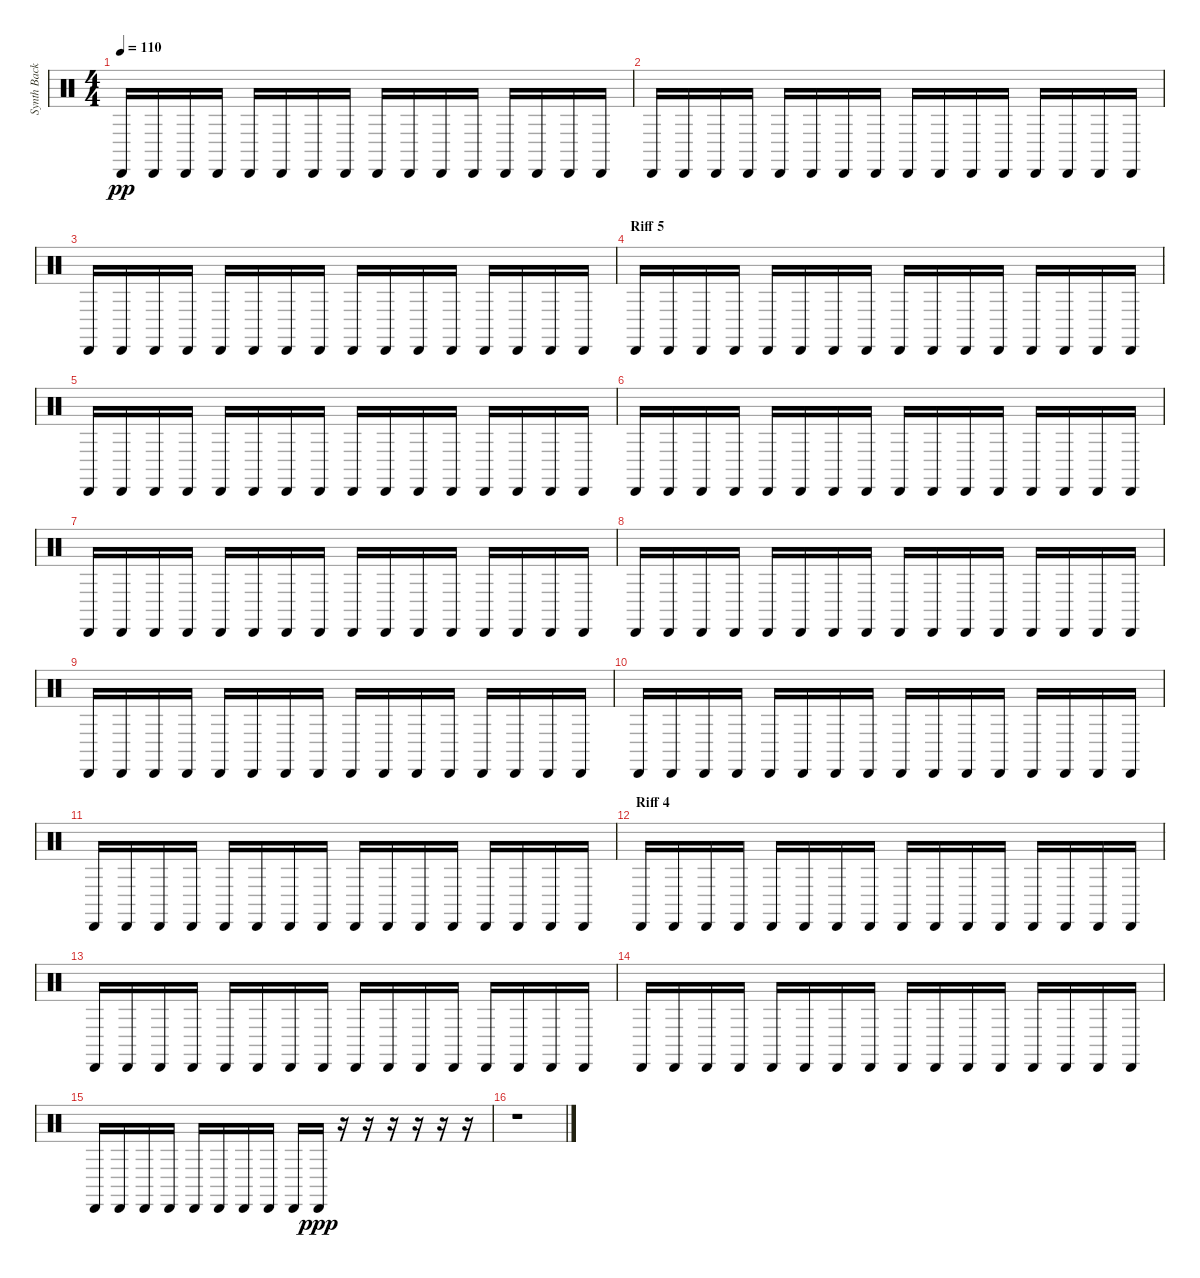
\track ("Synth Background Rhythm" "Synth Back") {instrument percussion}
\staff {score}
\articulation defaults
\ts (4 4)
\tempo 110
\clef neutral
\ks c "Cabasa (hit)".16{dy pp} "Cabasa (hit)".16 "Cabasa (hit)".16 "Cabasa (hit)".16 "Cabasa (hit)".16 "Cabasa (hit)".16 "Cabasa (hit)".16 "Cabasa (hit)".16 "Cabasa (hit)".16 "Cabasa (hit)".16 "Cabasa (hit)".16 "Cabasa (hit)".16 "Cabasa (hit)".16 "Cabasa (hit)".16 "Cabasa (hit)".16 "Cabasa (hit)".16
|
"Cabasa (hit)".16 "Cabasa (hit)".16 "Cabasa (hit)".16 "Cabasa (hit)".16 "Cabasa (hit)".16 "Cabasa (hit)".16 "Cabasa (hit)".16 "Cabasa (hit)".16 "Cabasa (hit)".16 "Cabasa (hit)".16 "Cabasa (hit)".16 "Cabasa (hit)".16 "Cabasa (hit)".16 "Cabasa (hit)".16 "Cabasa (hit)".16 "Cabasa (hit)".16 |
"Cabasa (hit)".16 "Cabasa (hit)".16 "Cabasa (hit)".16 "Cabasa (hit)".16 "Cabasa (hit)".16 "Cabasa (hit)".16 "Cabasa (hit)".16 "Cabasa (hit)".16 "Cabasa (hit)".16 "Cabasa (hit)".16 "Cabasa (hit)".16 "Cabasa (hit)".16 "Cabasa (hit)".16 "Cabasa (hit)".16 "Cabasa (hit)".16 "Cabasa (hit)".16 |
\section ("" "Riff 5")
"Cabasa (hit)".16 "Cabasa (hit)".16 "Cabasa (hit)".16 "Cabasa (hit)".16 "Cabasa (hit)".16 "Cabasa (hit)".16 "Cabasa (hit)".16 "Cabasa (hit)".16 "Cabasa (hit)".16 "Cabasa (hit)".16 "Cabasa (hit)".16 "Cabasa (hit)".16 "Cabasa (hit)".16 "Cabasa (hit)".16 "Cabasa (hit)".16 "Cabasa (hit)".16 |
"Cabasa (hit)".16 "Cabasa (hit)".16 "Cabasa (hit)".16 "Cabasa (hit)".16 "Cabasa (hit)".16 "Cabasa (hit)".16 "Cabasa (hit)".16 "Cabasa (hit)".16 "Cabasa (hit)".16 "Cabasa (hit)".16 "Cabasa (hit)".16 "Cabasa (hit)".16 "Cabasa (hit)".16 "Cabasa (hit)".16 "Cabasa (hit)".16 "Cabasa (hit)".16 |
"Cabasa (hit)".16 "Cabasa (hit)".16 "Cabasa (hit)".16 "Cabasa (hit)".16 "Cabasa (hit)".16 "Cabasa (hit)".16 "Cabasa (hit)".16 "Cabasa (hit)".16 "Cabasa (hit)".16 "Cabasa (hit)".16 "Cabasa (hit)".16 "Cabasa (hit)".16 "Cabasa (hit)".16 "Cabasa (hit)".16 "Cabasa (hit)".16 "Cabasa (hit)".16 |
"Cabasa (hit)".16 "Cabasa (hit)".16 "Cabasa (hit)".16 "Cabasa (hit)".16 "Cabasa (hit)".16 "Cabasa (hit)".16 "Cabasa (hit)".16 "Cabasa (hit)".16 "Cabasa (hit)".16 "Cabasa (hit)".16 "Cabasa (hit)".16 "Cabasa (hit)".16 "Cabasa (hit)".16 "Cabasa (hit)".16 "Cabasa (hit)".16 "Cabasa (hit)".16 |
"Cabasa (hit)".16 "Cabasa (hit)".16 "Cabasa (hit)".16 "Cabasa (hit)".16 "Cabasa (hit)".16 "Cabasa (hit)".16 "Cabasa (hit)".16 "Cabasa (hit)".16 "Cabasa (hit)".16 "Cabasa (hit)".16 "Cabasa (hit)".16 "Cabasa (hit)".16 "Cabasa (hit)".16 "Cabasa (hit)".16 "Cabasa (hit)".16 "Cabasa (hit)".16 |
"Cabasa (hit)".16 "Cabasa (hit)".16 "Cabasa (hit)".16 "Cabasa (hit)".16 "Cabasa (hit)".16 "Cabasa (hit)".16 "Cabasa (hit)".16 "Cabasa (hit)".16 "Cabasa (hit)".16 "Cabasa (hit)".16 "Cabasa (hit)".16 "Cabasa (hit)".16 "Cabasa (hit)".16 "Cabasa (hit)".16 "Cabasa (hit)".16 "Cabasa (hit)".16 |
"Cabasa (hit)".16 "Cabasa (hit)".16 "Cabasa (hit)".16 "Cabasa (hit)".16 "Cabasa (hit)".16 "Cabasa (hit)".16 "Cabasa (hit)".16 "Cabasa (hit)".16 "Cabasa (hit)".16 "Cabasa (hit)".16 "Cabasa (hit)".16 "Cabasa (hit)".16 "Cabasa (hit)".16 "Cabasa (hit)".16 "Cabasa (hit)".16 "Cabasa (hit)".16 |
"Cabasa (hit)".16 "Cabasa (hit)".16 "Cabasa (hit)".16 "Cabasa (hit)".16 "Cabasa (hit)".16 "Cabasa (hit)".16 "Cabasa (hit)".16 "Cabasa (hit)".16 "Cabasa (hit)".16 "Cabasa (hit)".16 "Cabasa (hit)".16 "Cabasa (hit)".16 "Cabasa (hit)".16 "Cabasa (hit)".16 "Cabasa (hit)".16 "Cabasa (hit)".16 |
\section ("" "Riff 4")
"Cabasa (hit)".16 "Cabasa (hit)".16 "Cabasa (hit)".16 "Cabasa (hit)".16 "Cabasa (hit)".16 "Cabasa (hit)".16 "Cabasa (hit)".16 "Cabasa (hit)".16 "Cabasa (hit)".16 "Cabasa (hit)".16 "Cabasa (hit)".16 "Cabasa (hit)".16 "Cabasa (hit)".16 "Cabasa (hit)".16 "Cabasa (hit)".16 "Cabasa (hit)".16 |
"Cabasa (hit)".16 "Cabasa (hit)".16 "Cabasa (hit)".16 "Cabasa (hit)".16 "Cabasa (hit)".16 "Cabasa (hit)".16 "Cabasa (hit)".16 "Cabasa (hit)".16 "Cabasa (hit)".16 "Cabasa (hit)".16 "Cabasa (hit)".16 "Cabasa (hit)".16 "Cabasa (hit)".16 "Cabasa (hit)".16 "Cabasa (hit)".16 "Cabasa (hit)".16 |
"Cabasa (hit)".16 "Cabasa (hit)".16 "Cabasa (hit)".16 "Cabasa (hit)".16 "Cabasa (hit)".16 "Cabasa (hit)".16 "Cabasa (hit)".16 "Cabasa (hit)".16 "Cabasa (hit)".16 "Cabasa (hit)".16 "Cabasa (hit)".16 "Cabasa (hit)".16 "Cabasa (hit)".16 "Cabasa (hit)".16 "Cabasa (hit)".16 "Cabasa (hit)".16 |
"Cabasa (hit)".16 "Cabasa (hit)".16 "Cabasa (hit)".16 "Cabasa (hit)".16 "Cabasa (hit)".16 "Cabasa (hit)".16 "Cabasa (hit)".16 "Cabasa (hit)".16 "Cabasa (hit)".16 "Cabasa (hit)".16{dy ppp} r.16 r.16 r.16 r.16 r.16 r.16 |
r.1
